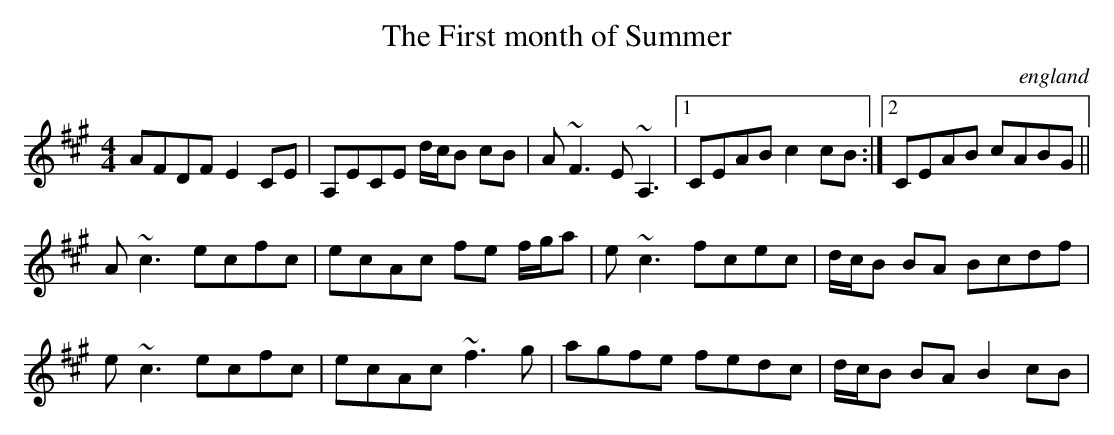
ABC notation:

X:1
T:First month of Summer, The
O:england
M:4/4
L:1/8
K:A
AFDF E2CE|A,ECE d/2c/2B cB|A~F3 E~A,3|1CEAB c2 cB:|2CEAB cABG||
A~c3 ecfc|ecAc fe f/2g/2a|e~c3 fcec|d/2c/2B BA Bcdf|
e~c3 ecfc|ecAc ~f3g|agfe fedc|d/2c/2B BA B2cB|
